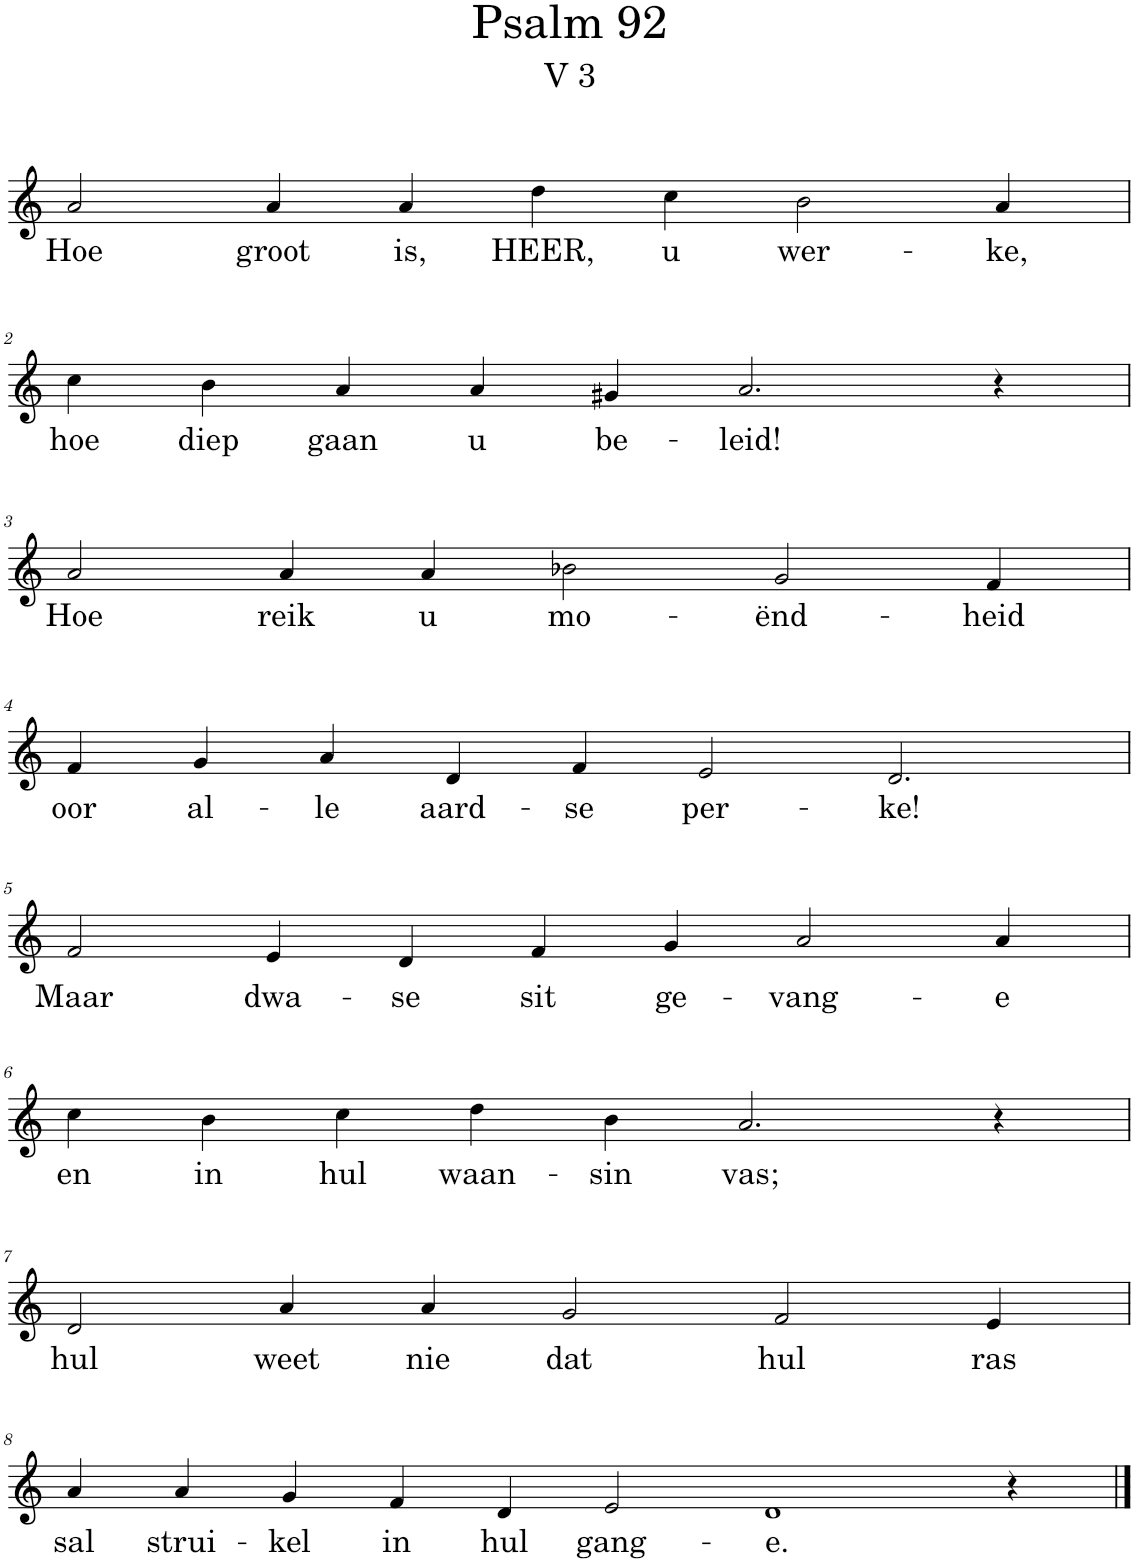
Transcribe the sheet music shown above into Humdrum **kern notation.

**kern	**text
*part1	*part1
*staff1	*staff1
*I"Pipe Organ	*
*I'Org.	*
*clefG2	*
*k[]	*
*M9/4	*
=1	=1
!	!LO:LY:b
2a/	Hoe
!	!LO:LY:b
4a/	groot
!	!LO:LY:b
4a/	is,
!	!LO:LY:b
4dd\	HEER,
!	!LO:LY:b
4cc\	u
!	!LO:LY:b
2b\	wer-
!	!LO:LY:b
4a/	-ke,
!!LO:LB:g=z
=2	=2
!	!LO:LY:b
4cc\	hoe
!	!LO:LY:b
4b\	diep
!	!LO:LY:b
4a/	gaan
!	!LO:LY:b
4a/	u
!	!LO:LY:b
4g#X/	be-
!	!LO:LY:b
2.a/	-leid!
4r	.
!!LO:LB:g=z
=3	=3
*M9/4	*
!	!LO:LY:b
2a/	Hoe
!	!LO:LY:b
4a/	reik
!	!LO:LY:b
4a/	u
!	!LO:LY:b
2b-X\	mo-
!	!LO:LY:b
2g/	-ënd-
!	!LO:LY:b
4f/	-heid
!!LO:LB:g=z
=4	=4
*M10/4	*
!	!LO:LY:b
4f/	oor
!	!LO:LY:b
4g/	al-
!	!LO:LY:b
4a/	-le
!	!LO:LY:b
4d/	aard-
!	!LO:LY:b
4f/	-se
!	!LO:LY:b
2e/	per-
!	!LO:LY:b
2.d/	-ke!
!!LO:LB:g=z
=5	=5
*M9/4	*
!	!LO:LY:b
2f/	Maar
!	!LO:LY:b
4e/	dwa-
!	!LO:LY:b
4d/	-se
!	!LO:LY:b
4f/	sit
!	!LO:LY:b
4g/	ge-
!	!LO:LY:b
2a/	-vang-
!	!LO:LY:b
4a/	-e
!!LO:LB:g=z
=6	=6
!	!LO:LY:b
4cc\	en
!	!LO:LY:b
4b\	in
!	!LO:LY:b
4cc\	hul
!	!LO:LY:b
4dd\	waan-
!	!LO:LY:b
4b\	-sin
!	!LO:LY:b
2.a/	vas;
4r	.
!!LO:LB:g=z
=7	=7
*M9/4	*
!	!LO:LY:b
2d/	hul
!	!LO:LY:b
4a/	weet
!	!LO:LY:b
4a/	nie
!	!LO:LY:b
2g/	dat
!	!LO:LY:b
2f/	hul
!	!LO:LY:b
4e/	ras
!!LO:LB:g=z
=8	=8
*M16/4	*
!	!LO:LY:b
4a/	sal
!	!LO:LY:b
4a/	strui-
!	!LO:LY:b
4g/	-kel
!	!LO:LY:b
4f/	in
!	!LO:LY:b
4d/	hul
!	!LO:LY:b
2e/	gang-
!	!LO:LY:b
1d	-e.
4r	.
==	==
*-	*-
